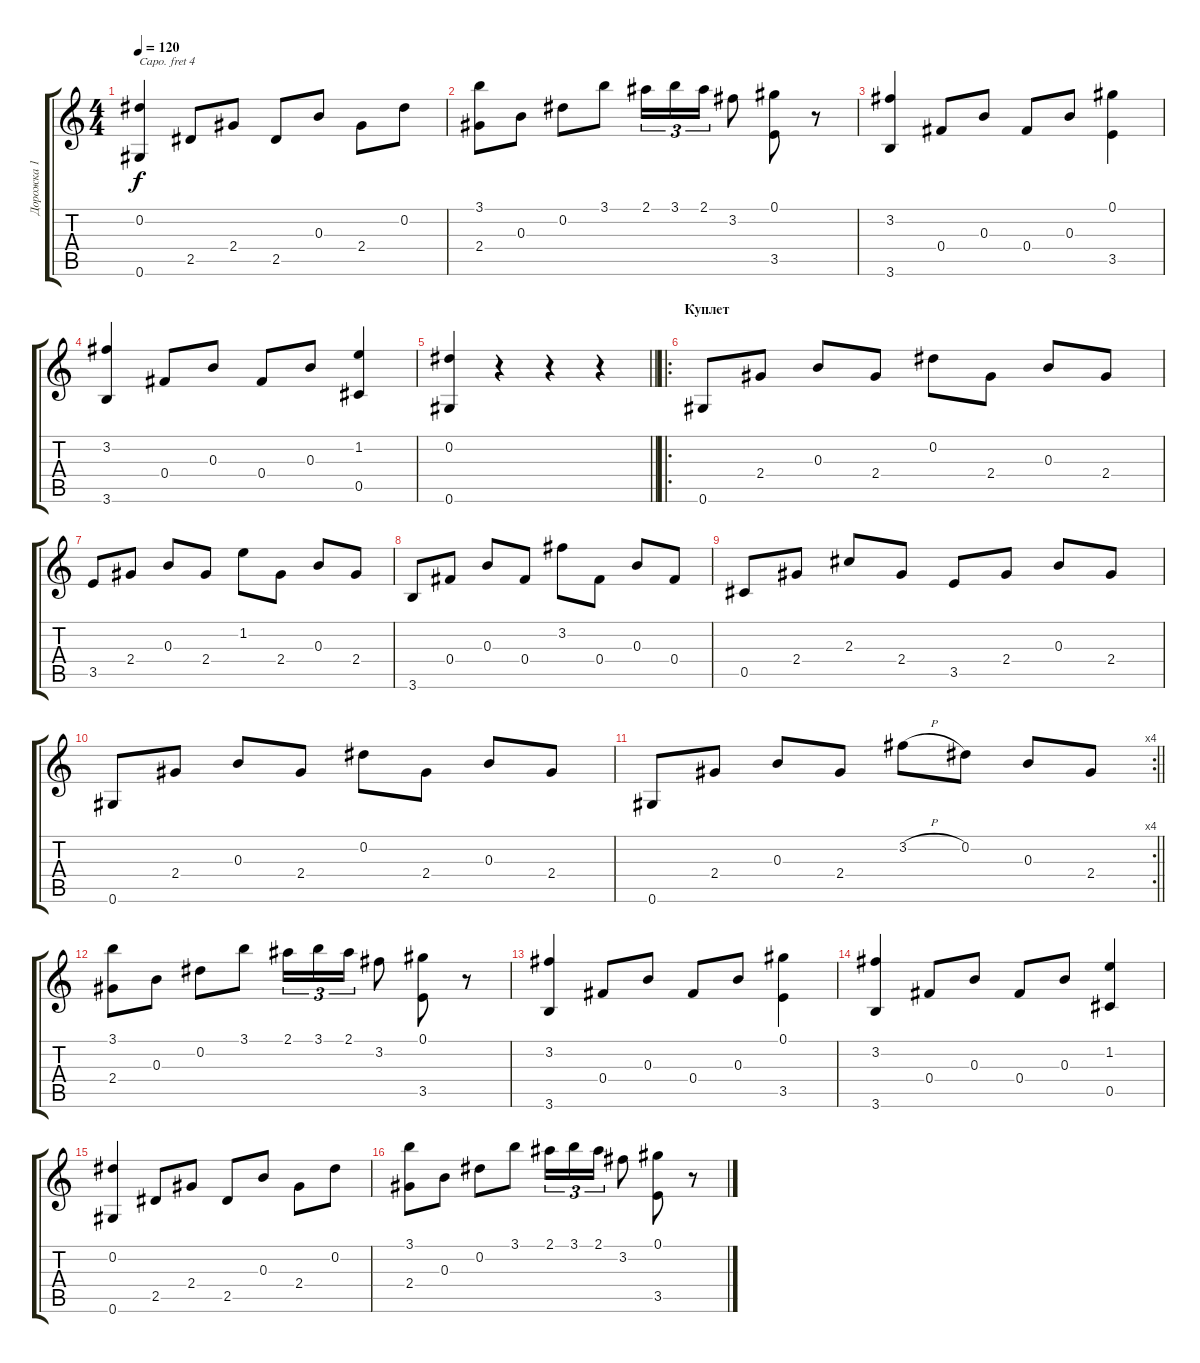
\track ("Дорожка 1" "Дорожка 1") {instrument acousticguitarsteel}
\staff {score tabs}
\capo 4
\tuning (E4 B3 G3 D3 A2 E2) {hide}
\ts (4 4)
\tempo 120
\clef g2
\ks c
(0.2 0.6).4{dy f} 2.5.8 2.4.8 2.5.8 0.3.8 2.4.8 0.2.8 |
(3.1 2.4).8 0.3.8 0.2.8 3.1.8 2.1.16{tu (3 2)} 3.1.16{tu (3 2)} 2.1.16{tu (3 2)} 3.2.8 (0.1 3.5).8 r.8 |
(3.2 3.6).4 0.4.8 0.3.8 0.4.8 0.3.8 (0.1 3.5).4 |
(3.2 3.6).4 0.4.8 0.3.8 0.4.8 0.3.8 (1.2 0.5).4 |
\barLineRight lightlight
(0.2 0.6).4 r.4 r.4 r.4 |
\ro
\section ("" "Куплет")
0.6.8 2.4.8 0.3.8 2.4.8 0.2.8 2.4.8 0.3.8 2.4.8 |
3.5.8 2.4.8 0.3.8 2.4.8 1.2.8 2.4.8 0.3.8 2.4.8 |
3.6.8 0.4.8 0.3.8 0.4.8 3.2.8 0.4.8 0.3.8 0.4.8 |
0.5.8 2.4.8 2.3.8 2.4.8 3.5.8 2.4.8 0.3.8 2.4.8 |
0.6.8 2.4.8 0.3.8 2.4.8 0.2.8 2.4.8 0.3.8 2.4.8 |
\rc 4
\barLineRight lightlight
0.6.8 2.4.8 0.3.8 2.4.8 3.2{h}.8 0.2.8 0.3.8 2.4.8 |
(3.1 2.4).8 0.3.8 0.2.8 3.1.8 2.1.16{tu (3 2)} 3.1.16{tu (3 2)} 2.1.16{tu (3 2)} 3.2.8 (0.1 3.5).8 r.8 |
(3.2 3.6).4 0.4.8 0.3.8 0.4.8 0.3.8 (0.1 3.5).4 |
(3.2 3.6).4 0.4.8 0.3.8 0.4.8 0.3.8 (1.2 0.5).4 |
(0.2 0.6).4 2.5.8 2.4.8 2.5.8 0.3.8 2.4.8 0.2.8 |
(3.1 2.4).8 0.3.8 0.2.8 3.1.8 2.1.16{tu (3 2)} 3.1.16{tu (3 2)} 2.1.16{tu (3 2)} 3.2.8 (0.1 3.5).8 r.8
